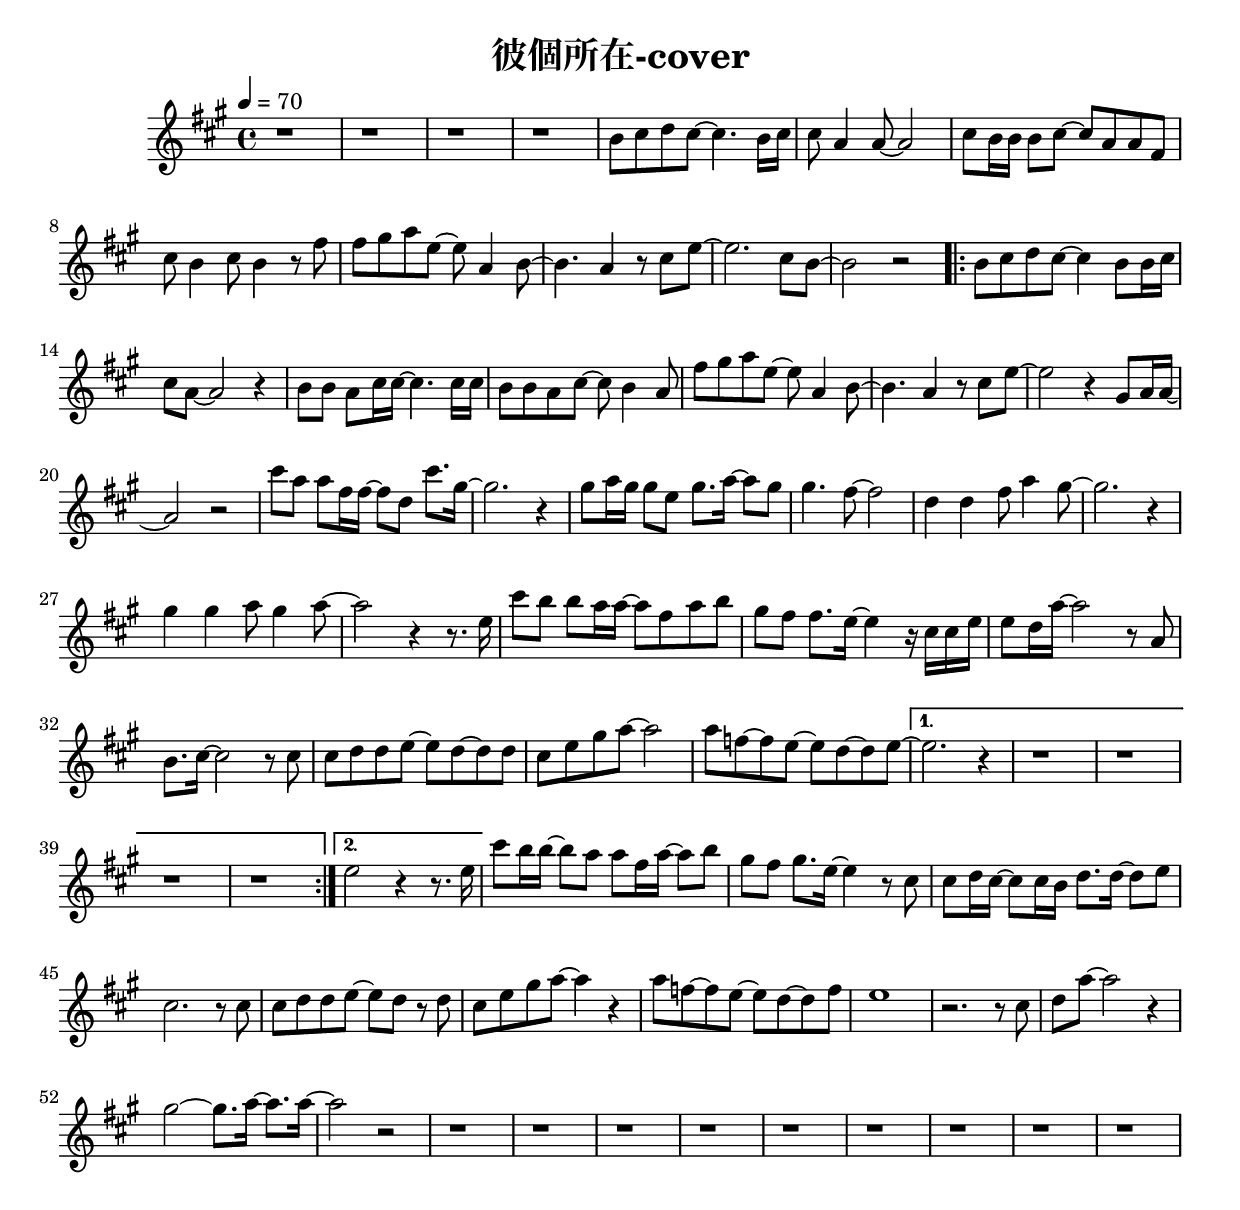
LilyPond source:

\header {
  title = "彼個所在-cover"
  composer = ""
}



\score
 {
  
  \relative a' {
  \tempo 4 = 70
  \key a \major  
  \time 4/4
  
  r1 |
  r |
  r |
  r |

  b8 cis d cis~ cis4. b16 cis |
  cis8 a4 a8~ a2 |
  cis8 b16 b16 b8 cis~ cis a a fis |
  cis' b4 cis8 b4 r8 fis' |
  fis gis a e~ e a,4 b8~ |
  b4. a4 r8 cis e~ |
  e2. cis8 b~ |
  b2 r|
  
  \repeat volta 2 {
  b8 cis d cis~ cis4 b8 b16 cis |
  cis8 a8~ a2 r4 |
  b8 b a cis16 cis~ cis4. cis16 cis |
  b8 b a cis~ cis b4 a8 |
  fis' gis a e~ e a,4 b8~ |
  b4. a4 r8 cis e~ |
  e2 r4 gis,8 a16 a~|
  a2 r|
  
  cis'8 a a fis16 fis~ fis8 d cis'8. gis16~ |
  gis2. r4 |
  gis8 a16 gis gis8 e gis8. a16~ a8 gis |
  gis4. fis8~ fis2 |
  d4 d fis8 a4 gis8~ |
  gis2. r4 |
  gis4 gis a8 gis4 a8~ |
  a2 r4 r8. e16
  
  cis'8 b b a16 a~ a8 fis a b|
  gis fis fis8. e16~ e4 r16 cis cis e|
  e8 d16 a'16~ a2 r8 a, |
  b8. cis16~cis2 r8 cis |
  cis d d e~ e d~ d d |
  cis e gis a~a2 |
  a8 f~ f e~e d~d e~ |}

  \alternative {
  { e2. r4 | r1 | r | r | r |}
  { e2 r4 r8. e16}}

  cis'8 b16 b~ b8 a a fis16 a~ a8 b |
  gis fis gis8. e16~ e4 r8 cis |
  cis d16 cis~ cis8 cis16 b d8. d16~ d8 e |
  cis2. r8 cis |
  cis d d e~ e d r d |
  cis e gis a~ a4 r |
  a8 f~ f e~ e d~ d f |
  e1 |
  r2. r8 cis |
  d a'~ a2 r4 |
  gis2~ gis8. a16~ a8. a16~ |
  a2 r2 |

  r1 | r | r | r |
  r1 | r | r | r | r |  

  }

  \layout {}
  \midi {}
}